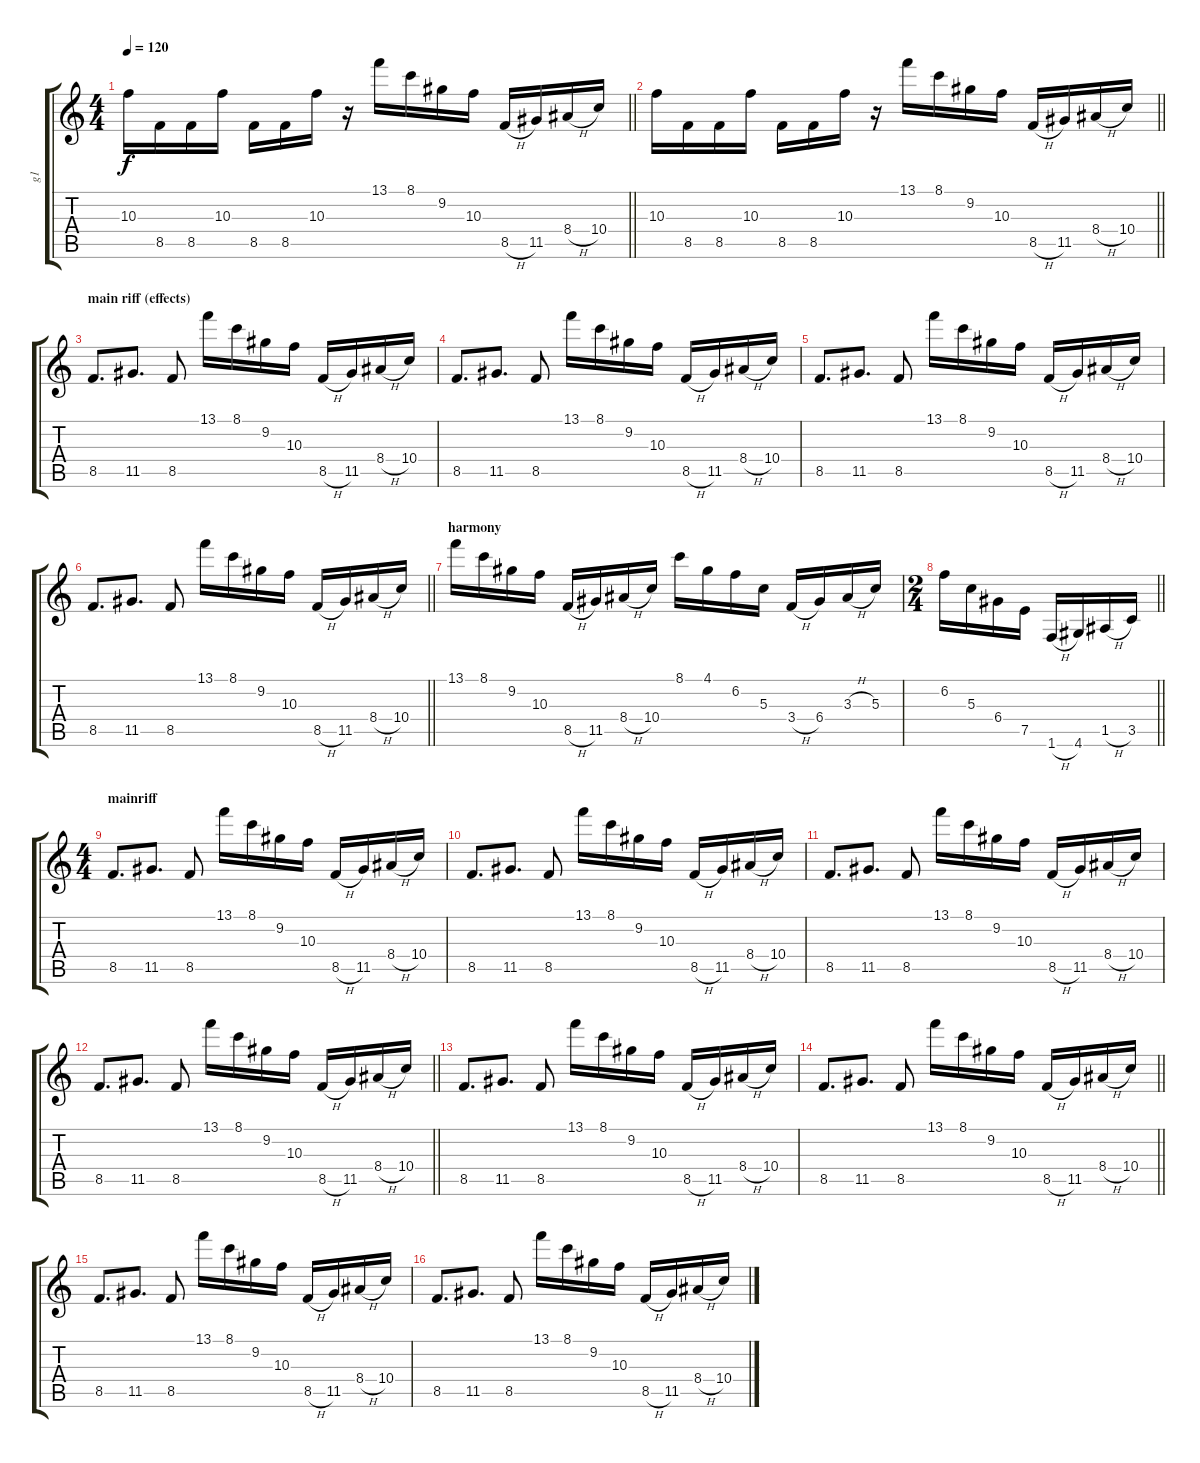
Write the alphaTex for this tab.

\track ("g1" "g1") {instrument distortionguitar}
\staff {score tabs}
\tuning (E4 B3 G3 D3 A2 E2) {hide}
\ts (4 4)
\tempo 120
\clef g2
\barLineRight lightlight
\ks c
10.3.16{dy f} 8.5.16 8.5.16 10.3.16 8.5.16 8.5.16 10.3.16 r.16 13.1.16 8.1.16 9.2.16 10.3.16 8.5{h}.16 11.5.16 8.4{h}.16 10.4.16 |
\barLineRight lightlight
10.3.16 8.5.16 8.5.16 10.3.16 8.5.16 8.5.16 10.3.16 r.16 13.1.16 8.1.16 9.2.16 10.3.16 8.5{h}.16 11.5.16 8.4{h}.16 10.4.16 |
\section ("" "main riff (effects)")
8.5.8{d} 11.5.8{d} 8.5.8 13.1.16 8.1.16 9.2.16 10.3.16 8.5{h}.16 11.5.16 8.4{h}.16 10.4.16 |
8.5.8{d} 11.5.8{d} 8.5.8 13.1.16 8.1.16 9.2.16 10.3.16 8.5{h}.16 11.5.16 8.4{h}.16 10.4.16 |
8.5.8{d} 11.5.8{d} 8.5.8 13.1.16 8.1.16 9.2.16 10.3.16 8.5{h}.16 11.5.16 8.4{h}.16 10.4.16 |
\barLineRight lightlight
8.5.8{d} 11.5.8{d} 8.5.8 13.1.16 8.1.16 9.2.16 10.3.16 8.5{h}.16 11.5.16 8.4{h}.16 10.4.16 |
\section ("" "harmony")
13.1.16 8.1.16 9.2.16 10.3.16 8.5{h}.16 11.5.16 8.4{h}.16 10.4.16 8.1.16 4.1.16 6.2.16 5.3.16 3.4{h}.16 6.4.16 3.3{h}.16 5.3.16 |
\ts (2 4)
\barLineRight lightlight
6.2.16 5.3.16 6.4.16 7.5.16 1.6{h}.16 4.6.16 1.5{h}.16 3.5.16 |
\ts (4 4)
\section ("" "mainriff")
8.5.8{d} 11.5.8{d} 8.5.8 13.1.16 8.1.16 9.2.16 10.3.16 8.5{h}.16 11.5.16 8.4{h}.16 10.4.16 |
8.5.8{d} 11.5.8{d} 8.5.8 13.1.16 8.1.16 9.2.16 10.3.16 8.5{h}.16 11.5.16 8.4{h}.16 10.4.16 |
8.5.8{d} 11.5.8{d} 8.5.8 13.1.16 8.1.16 9.2.16 10.3.16 8.5{h}.16 11.5.16 8.4{h}.16 10.4.16 |
\barLineRight lightlight
8.5.8{d} 11.5.8{d} 8.5.8 13.1.16 8.1.16 9.2.16 10.3.16 8.5{h}.16 11.5.16 8.4{h}.16 10.4.16 |
8.5.8{d} 11.5.8{d} 8.5.8 13.1.16 8.1.16 9.2.16 10.3.16 8.5{h}.16 11.5.16 8.4{h}.16 10.4.16 |
\barLineRight lightlight
8.5.8{d} 11.5.8{d} 8.5.8 13.1.16 8.1.16 9.2.16 10.3.16 8.5{h}.16 11.5.16 8.4{h}.16 10.4.16 |
8.5.8{d} 11.5.8{d} 8.5.8 13.1.16 8.1.16 9.2.16 10.3.16 8.5{h}.16 11.5.16 8.4{h}.16 10.4.16 |
8.5.8{d} 11.5.8{d} 8.5.8 13.1.16 8.1.16 9.2.16 10.3.16 8.5{h}.16 11.5.16 8.4{h}.16 10.4.16
